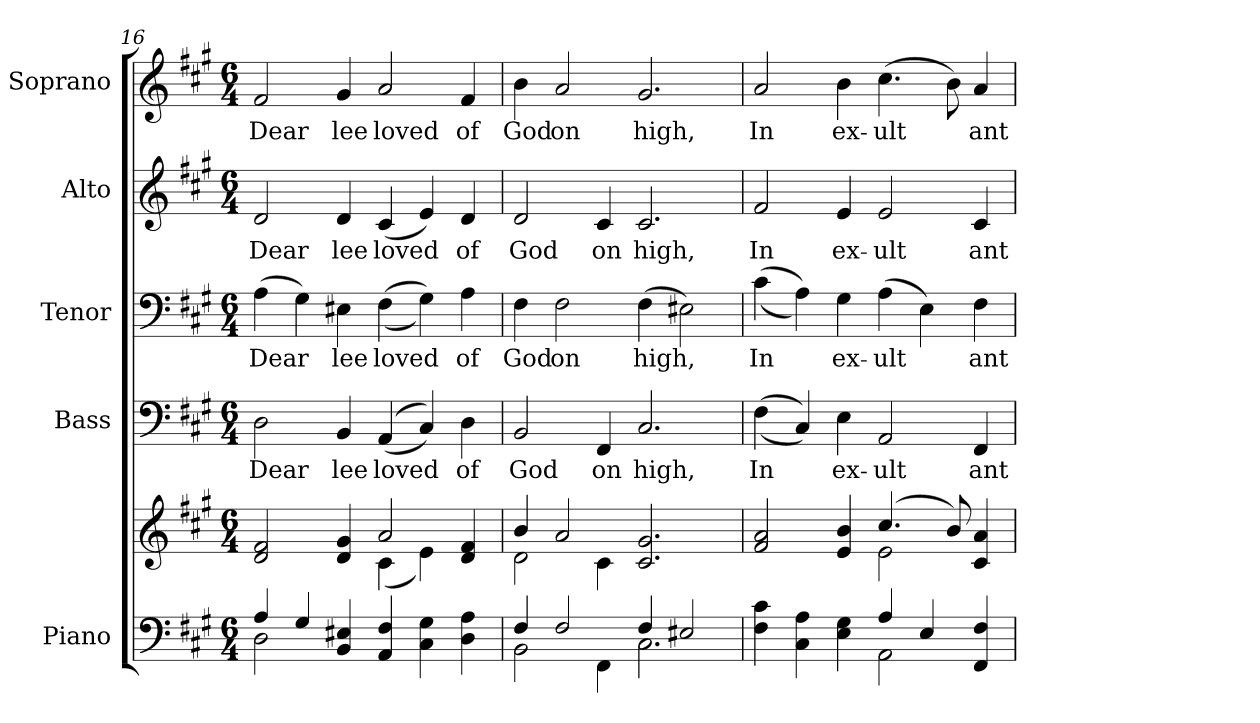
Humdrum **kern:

**kern	**kern	**kern	**text	**kern	**text	**kern	**text	**kern	**text
*part5	*part5	*part4	*part4	*part3	*part3	*part2	*part2	*part1	*part1
*staff6	*staff5	*staff4	*staff4	*staff3	*staff3	*staff2	*staff2	*staff1	*staff1
*I"Piano	*	*I"Bass	*	*I"Tenor	*	*I"Alto	*	*I"Soprano	*
*I'Pno.	*	*I'B.	*	*I'T.	*	*I'A.	*	*I'S.	*
*clefF4	*clefG2	*clefF4	*	*clefF4	*	*clefG2	*	*clefG2	*
*k[f#c#g#]	*k[f#c#g#]	*k[f#c#g#]	*	*k[f#c#g#]	*	*k[f#c#g#]	*	*k[f#c#g#]	*
*A:	*A:	*A:	*	*A:	*	*A:	*	*A:	*
*M6/4	*M6/4	*M6/4	*	*M6/4	*	*M6/4	*	*M6/4	*
=16	=16	=16	=16	=16	=16	=16	=16	=16	=16
*^	*^	*	*	*	*	*	*	*	*
!	!	!	!	!	!LO:LY:b:color=#000000	!	!	!	!	!	!
!	!	!	!	!	!	!	!LO:LY:b:color=#000000	!	!	!	!
!	!	!	!	!	!	!	!	!	!LO:LY:b:color=#000000	!	!
!	!	!	!	!	!	!	!	!	!	!	!LO:LY:b:color=#000000
4Ai/	2Di\	2di/ 2f#i	2.ryy	2Di\	Dear	(4Ai\	Dear	2di/	Dear	2f#i/	Dear
4G#i/	.	.	.	.	.	4G#i\)	.	.	.	.	.
!	!	!	!	!	!LO:LY:b:color=#000000	!	!	!	!	!	!
!	!	!	!	!	!	!	!LO:LY:b:color=#000000	!	!	!	!
!	!	!	!	!	!	!	!	!	!LO:LY:b:color=#000000	!	!
!	!	!	!	!	!	!	!	!	!	!	!LO:LY:b:color=#000000
4BBi/ 4E#Xi	4ryy	4di/ 4g#i	.	4BBi/	lee	4E#Xi\	lee	4di/	lee	4g#i/	lee
!	!	!	!	!	!LO:LY:b:color=#000000	!	!	!	!	!	!
!	!	!	!	!	!	!	!LO:LY:b:color=#000000	!	!	!	!
!	!	!	!	!	!	!	!	!	!LO:LY:b:color=#000000	!	!
!	!	!	!	!	!	!	!	!	!	!	!LO:LY:b:color=#000000
4AAi/ 4F#i	2.ryy	2ai/	(4c#i\	((4AAi/	loved	((4F#i\	loved	(4c#i/	loved	2ai/	loved
4C#i\ 4G#i	.	.	4ei\)	4C#i/))	.	4G#i\))	.	4ei/)	.	.	.
!	!	!	!	!	!LO:LY:b:color=#000000	!	!	!	!	!	!
!	!	!	!	!	!	!	!LO:LY:b:color=#000000	!	!	!	!
!	!	!	!	!	!	!	!	!	!LO:LY:b:color=#000000	!	!
!	!	!	!	!	!	!	!	!	!	!	!LO:LY:b:color=#000000
4Di\ 4Ai	.	4di/ 4f#i	4ryy	4Di\	of	4Ai\	of	4di/	of	4f#i/	of
!!LO:PB:g=z
=17	=17	=17	=17	=17	=17	=17	=17	=17	=17	=17	=17
!	!	!	!	!	!LO:LY:b:color=#000000	!	!	!	!	!	!
!	!	!	!	!	!	!	!LO:LY:b:color=#000000	!	!	!	!
!	!	!	!	!	!	!	!	!	!LO:LY:b:color=#000000	!	!
!	!	!	!	!	!	!	!	!	!	!	!LO:LY:b:color=#000000
4F#i/	2BBi\	4bi/	2di\	2BBi/	God	4F#i\	God	2di/	God	4bi\	God
!	!	!	!	!	!	!	!LO:LY:b:color=#000000	!	!	!	!
!	!	!	!	!	!	!	!	!	!	!	!LO:LY:b:color=#000000
2F#i/	.	2ai/	.	.	.	2F#i\	on	.	.	2ai/	on
!	!	!	!	!	!LO:LY:b:color=#000000	!	!	!	!	!	!
!	!	!	!	!	!	!	!	!	!LO:LY:b:color=#000000	!	!
.	4FF#i\	.	4c#i\	4FF#i/	on	.	.	4c#i/	on	.	.
!	!	!	!	!	!LO:LY:b:color=#000000	!	!	!	!	!	!
!	!	!	!	!	!	!	!LO:LY:b:color=#000000	!	!	!	!
!	!	!	!	!	!	!	!	!	!LO:LY:b:color=#000000	!	!
!	!	!	!	!	!	!	!	!	!	!	!LO:LY:b:color=#000000
4F#i/	2.C#i\	2.c#i/ 2.g#i	2.ryy	2.C#i/	high,	(4F#i\	high,	2.c#i/	high,	2.g#i/	high,
2E#Xi/	.	.	.	.	.	2E#Xi\)	.	.	.	.	.
=18	=18	=18	=18	=18	=18	=18	=18	=18	=18	=18	=18
!	!	!	!	!	!LO:LY:b:color=#000000	!	!	!	!	!	!
!	!	!	!	!	!	!	!LO:LY:b:color=#000000	!	!	!	!
!	!	!	!	!	!	!	!	!	!LO:LY:b:color=#000000	!	!
!	!	!	!	!	!	!	!	!	!	!	!LO:LY:b:color=#000000
4F#i\ 4c#i	2.ryy	2f#i/ 2ai	2.ryy	((4F#i\	In	((4c#i\	In	2f#i/	In	2ai/	In
4C#i\ 4Ai	.	.	.	4C#i/))	.	4Ai\))	.	.	.	.	.
!	!	!	!	!	!LO:LY:b:color=#000000	!	!	!	!	!	!
!	!	!	!	!	!	!	!LO:LY:b:color=#000000	!	!	!	!
!	!	!	!	!	!	!	!	!	!LO:LY:b:color=#000000	!	!
!	!	!	!	!	!	!	!	!	!	!	!LO:LY:b:color=#000000
4Ei\ 4G#i	.	4ei/ 4bi	.	4Ei\	ex-	4G#i\	ex-	4ei/	ex-	4bi\	ex-
!	!	!	!	!	!LO:LY:b:color=#000000	!	!	!	!	!	!
!	!	!	!	!	!	!	!LO:LY:b:color=#000000	!	!	!	!
!	!	!	!	!	!	!	!	!	!LO:LY:b:color=#000000	!	!
!	!	!	!	!	!	!	!	!	!	!	!LO:LY:b:color=#000000
4Ai/	2AAi\	(4.cc#i/	2ei\	2AAi/	-ult	(4Ai\	-ult	2ei/	-ult	(4.cc#i\	-ult
4Ei/	.	.	.	.	.	4Ei\)	.	.	.	.	.
.	.	8bi/)	.	.	.	.	.	.	.	8bi\)	.
!	!	!	!	!	!LO:LY:b:color=#000000	!	!	!	!	!	!
!	!	!	!	!	!	!	!LO:LY:b:color=#000000	!	!	!	!
!	!	!	!	!	!	!	!	!	!LO:LY:b:color=#000000	!	!
!	!	!	!	!	!	!	!	!	!	!	!LO:LY:b:color=#000000
4FF#i/ 4F#i	4ryy	4c#i/ 4ai	4ryy	4FF#i/	ant	4F#i\	ant	4c#i/	ant	4ai/	ant
*v	*v	*	*	*	*	*	*	*	*	*	*
*	*v	*v	*	*	*	*	*	*	*	*
=	=	=	=	=	=	=	=	=	=
*-	*-	*-	*-	*-	*-	*-	*-	*-	*-
